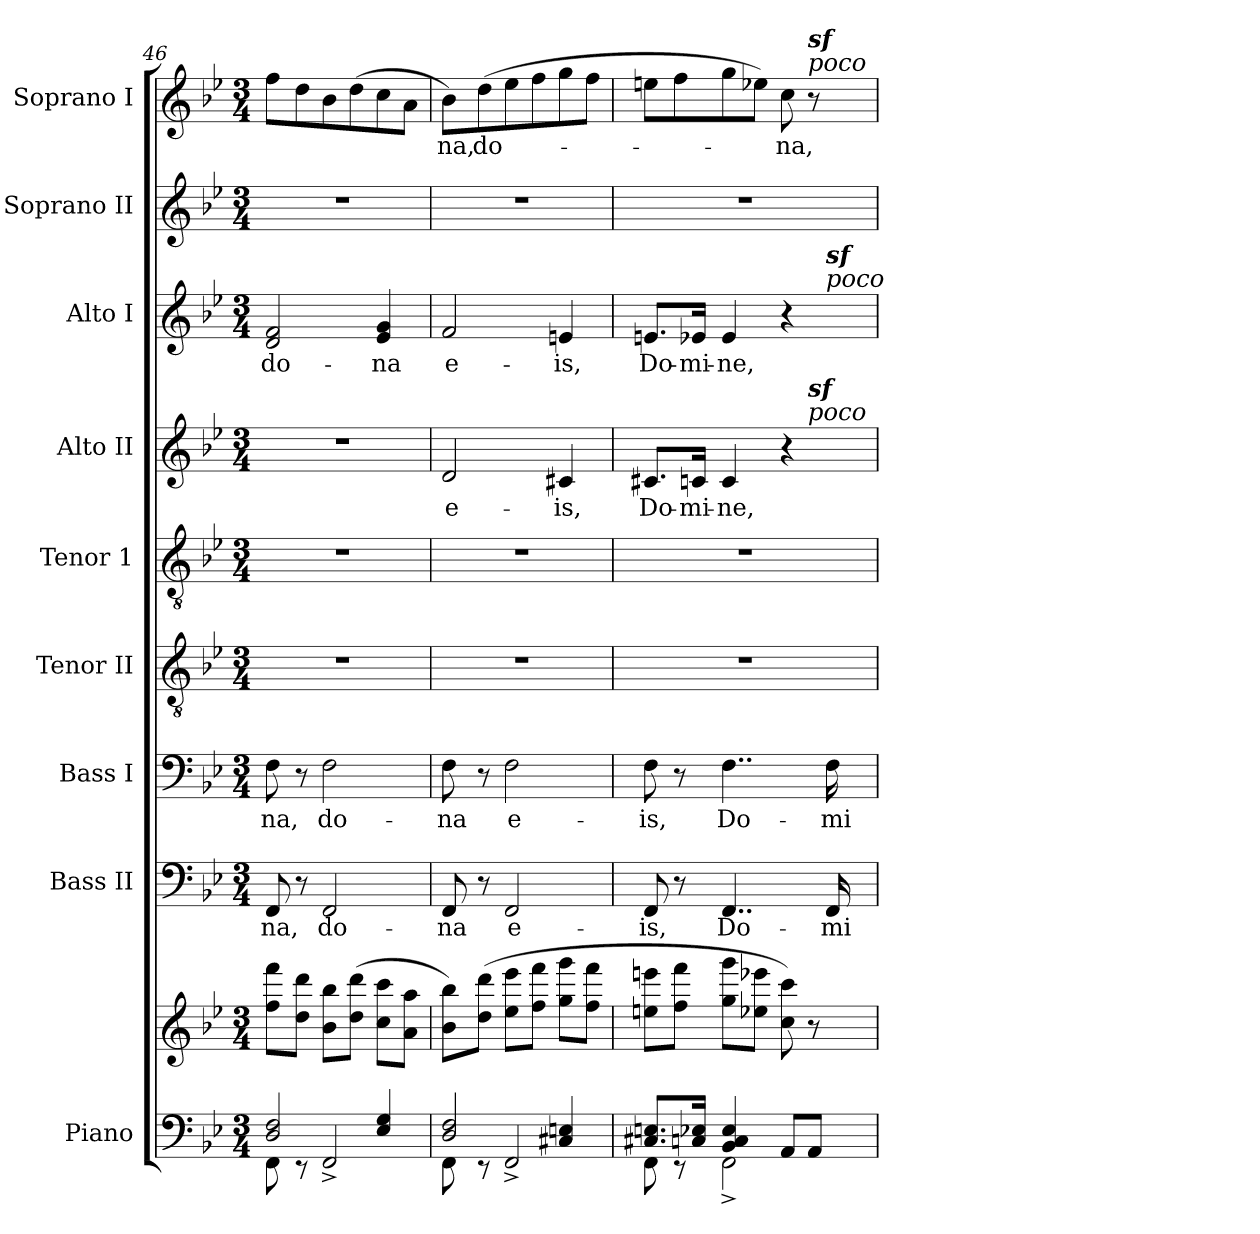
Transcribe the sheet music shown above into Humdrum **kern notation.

**kern	**kern	**kern	**text	**kern	**text	**kern	**kern	**kern	**text	**kern	**text	**kern	**kern	**text
*part9	*part9	*part8	*part8	*part7	*part7	*part6	*part5	*part4	*part4	*part3	*part3	*part2	*part1	*part1
*staff10	*staff9	*staff8	*staff8	*staff7	*staff7	*staff6	*staff5	*staff4	*staff4	*staff3	*staff3	*staff2	*staff1	*staff1
*I"Piano	*	*I"Bass II	*	*I"Bass I	*	*I"Tenor II	*I"Tenor 1	*I"Alto II	*	*I"Alto I	*	*I"Soprano II	*I"Soprano I	*
*I'Pno.	*	*I'B	*	*I'B	*	*I'T.	*I'T.	*I'A	*	*I'A	*	*I'S	*I'S	*
*clefF4	*clefG2	*clefF4	*	*clefF4	*	*clefGv2	*clefGv2	*clefG2	*	*clefG2	*	*clefG2	*clefG2	*
*	*	*	*	*	*	*ITrd7c12	*ITrd7c12	*	*	*	*	*	*	*
*k[b-e-]	*k[b-e-]	*k[b-e-]	*	*k[b-e-]	*	*k[b-e-]	*k[b-e-]	*k[b-e-]	*	*k[b-e-]	*	*k[b-e-]	*k[b-e-]	*
*g:	*g:	*g:	*	*g:	*	*g:	*g:	*g:	*	*g:	*	*g:	*g:	*
*M3/4	*M3/4	*M3/4	*	*M3/4	*	*M3/4	*M3/4	*M3/4	*	*M3/4	*	*M3/4	*M3/4	*
=46	=46	=46	=46	=46	=46	=46	=46	=46	=46	=46	=46	=46	=46	=46
*^	*	*	*	*	*	*	*	*	*	*	*	*	*	*
!	!	!	!	!LO:LY:b:color=#000000	!	!	!	!	!	!	!	!	!	!	!
!	!	!	!	!	!	!LO:LY:b:color=#000000	!LO:N:vis=1	!LO:N:vis=1	!LO:N:vis=1	!	!	!	!	!	!
!	!	!	!	!	!	!	!	!	!	!	!	!LO:LY:b:color=#000000	!LO:N:vis=1	!	!
2Di/ 2Fi	8FFi\	8ffi\ 8fffiL	8FFi/	-na,	8Fi\	-na,	2.r	2.r	2.r	.	2di/ 2fi	do-	2.r	8ffi\L	.
.	8r	8ddi\ 8dddiJ	8r	.	8r	.	.	.	.	.	.	.	.	8ddi\	.
!	!	!	!	!LO:LY:b:color=#000000	!	!	!	!	!	!	!	!	!	!	!
!	!	!	!	!	!	!LO:LY:b:color=#000000	!	!	!	!	!	!	!	!	!
.	2FF^i/	8b-i\ 8bb-iL	2FFi/	do-	2Fi\	do-	.	.	.	.	.	.	.	8b-i\	.
.	.	(8ddi\ 8dddiJ	.	.	.	.	.	.	.	.	.	.	.	(8ddi\	.
!	!	!	!	!	!	!	!	!	!	!	!	!LO:LY:b:color=#000000	!	!	!
4E-i/ 4Gi	.	8cci\ 8ccciL	.	.	.	.	.	.	.	.	4e-i/ 4gi	-na	.	8cci\	.
.	.	8ai\ 8aaiJ	.	.	.	.	.	.	.	.	.	.	.	8ai\J	.
!!LO:PB:g=z
=47	=47	=47	=47	=47	=47	=47	=47	=47	=47	=47	=47	=47	=47	=47	=47
!	!	!	!	!LO:LY:b:color=#000000	!	!	!	!	!	!	!	!	!	!	!
!	!	!	!	!	!	!LO:LY:b:color=#000000	!LO:N:vis=1	!LO:N:vis=1	!	!	!	!	!	!	!
!	!	!	!	!	!	!	!	!	!	!LO:LY:b:color=#000000	!	!	!	!	!
!	!	!	!	!	!	!	!	!	!	!	!	!LO:LY:b:color=#000000	!LO:N:vis=1	!	!
!	!	!	!	!	!	!	!	!	!	!	!	!	!	!	!LO:LY:b:color=#000000
2Di/ 2Fi	8FFi\	8b-i\ 8bb-iL)	8FFi/	-na	8Fi\	-na	2.r	2.r	2di/	e-	2fi/	e-	2.r	8b-i\L)	-na,
!	!	!	!	!	!	!	!	!	!	!	!	!	!	!	!LO:LY:b:color=#000000
.	8r	(8ddi\ 8dddiJ	8r	.	8r	.	.	.	.	.	.	.	.	(8ddi\	do-
!	!	!	!	!LO:LY:b:color=#000000	!	!	!	!	!	!	!	!	!	!	!
!	!	!	!	!	!	!LO:LY:b:color=#000000	!	!	!	!	!	!	!	!	!
.	2FF^i/	8ee-i\ 8eee-iL	2FFi/	e-	2Fi\	e-	.	.	.	.	.	.	.	8ee-i\	.
.	.	8ffi\ 8fffiJ	.	.	.	.	.	.	.	.	.	.	.	8ffi\	.
!	!	!	!	!	!	!	!	!	!	!LO:LY:b:color=#000000	!	!	!	!	!
!	!	!	!	!	!	!	!	!	!	!	!	!LO:LY:b:color=#000000	!	!	!
4C#Xi/ 4Eni	.	8ggi\ 8gggiL	.	.	.	.	.	.	4c#Xi/	-is,	4eni/	-is,	.	8ggi\	.
.	.	8ffi\ 8fffiJ	.	.	.	.	.	.	.	.	.	.	.	8ffi\J	.
=48	=48	=48	=48	=48	=48	=48	=48	=48	=48	=48	=48	=48	=48	=48	=48
!	!	!	!	!LO:LY:b:color=#000000	!	!	!	!	!	!	!	!	!	!	!
!	!	!	!	!	!	!LO:LY:b:color=#000000	!LO:N:vis=1	!LO:N:vis=1	!	!	!	!	!	!	!
!	!	!	!	!	!	!	!	!	!	!LO:LY:b:color=#000000	!	!	!	!	!
!	!	!	!	!	!	!	!	!	!	!	!	!LO:LY:b:color=#000000	!LO:N:vis=1	!	!
*	*	*	*	*	*	*	*	*	*^	*	*^	*	*	*	*
8.C#Xi/ 8.EniL	8FFi\	8eeni\ 8eeeniL	8FFi/	-is,	8Fi\	-is,	2.r	2.r	8.c#Xi/L	2ryy	Do-	8.eni/L	2ryy	Do-	2.r	8eeni\L	.
.	8r	8ffi\ 8fffiJ	8r	.	8r	.	.	.	.	.	.	.	.	.	.	8ffi\	.
!	!	!	!	!	!	!	!	!	!	!	!LO:LY:b:color=#000000	!	!	!	!	!	!
!	!	!	!	!	!	!	!	!	!	!	!	!	!	!LO:LY:b:color=#000000	!	!	!
16Cni/ 16E-XiJk	.	.	.	.	.	.	.	.	16cni/Jk	.	-mi-	16e-Xi/Jk	.	-mi-	.	.	.
!	!	!	!	!LO:LY:b:color=#000000	!	!	!	!	!	!	!	!	!	!	!	!	!
!	!	!	!	!	!	!LO:LY:b:color=#000000	!	!	!	!	!	!	!	!	!	!	!
!	!	!	!	!	!	!	!	!	!	!	!LO:LY:b:color=#000000	!	!	!	!	!	!
!	!	!	!	!	!	!	!	!	!	!	!	!	!	!LO:LY:b:color=#000000	!	!	!
4BB-i/ 4Ci 4E-i	2FF^i\	8ggi\ 8gggiL	4..FFi/	Do-	4..Fi\	Do-	.	.	4ci/	.	-ne,	4e-i/	.	-ne,	.	8ggi\	.
.	.	8ee-Xi\ 8eee-XiJ	.	.	.	.	.	.	.	.	.	.	.	.	.	8ee-Xi\J)	.
!	!	!	!	!	!	!	!	!	!	!	!	!	!	!	!	!	!LO:LY:b:color=#000000
8AAi/L	.	8cci\ 8ccci)	.	.	.	.	.	.	4r	8ryy	.	4r	8.ryy	.	.	8cci\	-na,
!	!	!	!	!	!	!	!	!	!	!	!	!	!	!	!	!LO:TX:a:i:t=poco	!
!	!	!	!	!	!	!	!	!	!	!	!	!	!	!	!	!LO:TX:Bi:t=sf	!
!	!	!	!	!	!	!	!	!	!	!LO:TX:a:i:t=poco	!	!	!	!	!	!	!
!	!	!	!	!	!	!	!	!	!	!LO:TX:Bi:t=sf	!	!	!	!	!	!	!
8AAi/J	.	8r	.	.	.	.	.	.	.	8ryy	.	.	.	.	.	8r	.
!	!	!	!	!LO:LY:b:color=#000000	!	!	!	!	!	!	!	!	!	!	!	!	!
!	!	!	!	!	!	!	!	!	!	!	!	!	!LO:TX:a:i:t=poco	!	!	!	!
!	!	!	!	!	!	!	!	!	!	!	!	!	!LO:TX:Bi:t=sf	!	!	!	!
!	!	!	!	!	!	!LO:LY:b:color=#000000	!	!	!	!	!	!	!	!	!	!	!
.	.	.	16FFi/	-mi-	16Fi\	-mi-	.	.	.	.	.	.	16ryy	.	.	.	.
*	*	*	*	*	*	*	*	*	*v	*v	*	*	*	*	*	*	*
*v	*v	*	*	*	*	*	*	*	*	*	*v	*v	*	*	*	*
=	=	=	=	=	=	=	=	=	=	=	=	=	=	=
*-	*-	*-	*-	*-	*-	*-	*-	*-	*-	*-	*-	*-	*-	*-
